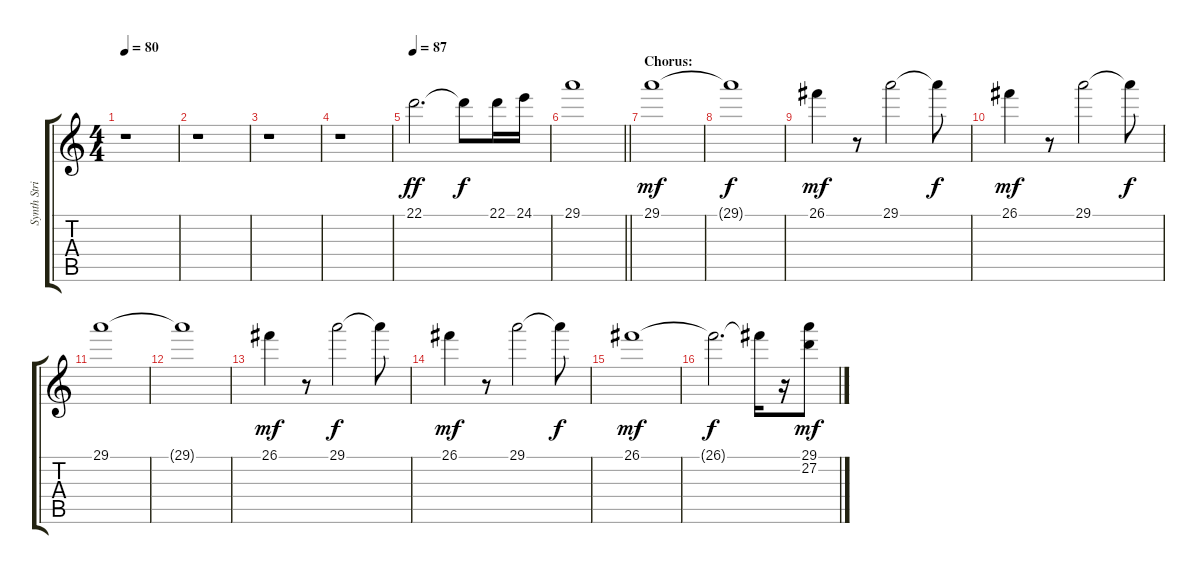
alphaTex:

\track ("Synth Strings" "Synth Stri") {instrument synthstrings1}
\staff {score tabs}
\tuning (E4 B3 G3 D3 A2 E2) {hide}
\ts (4 4)
\tempo 80
\clef g2
\ks c
r.1{dy ff} |
r.1 |
r.1 |
r.1 |
\tempo 87
22.1.2{d} 22.1{t}.8{dy f} 22.1.16 24.1.16 |
\barLineRight lightlight
29.1.1 |
\section ("" "Chorus:")
29.1.1{dy mf} |
29.1{t}.1{dy f} |
26.1.4{dy mf} r.8 29.1.2 29.1{t}.8{dy f} |
26.1.4{dy mf} r.8 29.1.2 29.1{t}.8{dy f} |
29.1.1 |
29.1{t}.1 |
26.1.4{dy mf} r.8 29.1.2{dy f} 29.1{t}.8 |
26.1.4{dy mf} r.8 29.1.2 29.1{t}.8{dy f} |
26.1.1{dy mf} |
26.1{t}.2{d dy f} 26.1{t}.16 r.16 (29.1 27.2).8{dy mf}
